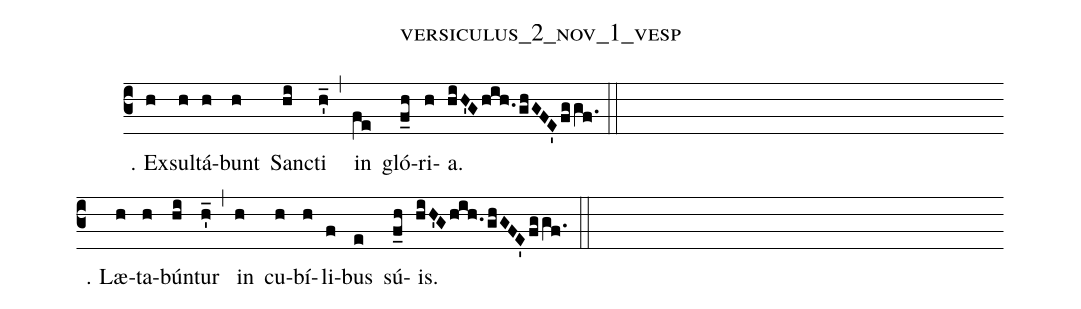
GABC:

name:versiculus_2_nov_1_vesp;
%%
(c3) ℣. Ex(h)sul(h)tá(h)bunt(h) San(hi)cti(h_') (,) in(fe) gló(f_h)ri(h)a.(hiH'Ghih.ghGFE'fggf.) (::) (Z-)
℟. Læ(h)ta(h)bún(hi)tur(h_') (,) in(h) cu(h)bí(h)li(f)bus(e) sú(f_h)is.(hiH'Ghih.ghGFE'fggf.) (::)
